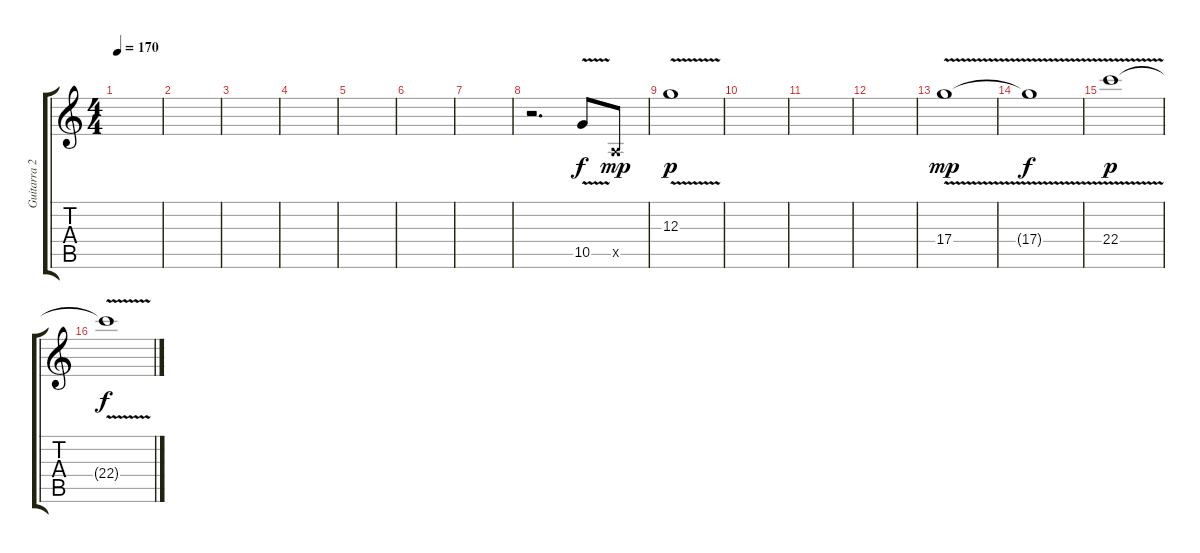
\track ("Guitarra 2" "Guitarra 2") {instrument overdrivenguitar}
\staff {score tabs}
\tuning (E4 B3 G3 D3 A2 E2) {hide}
\ts (4 4)
\tempo 170
\clef g2
\ks c
|
|
|
|
|
|
|
r.2{d} 10.5{v}.8 0.5{x}.8{dy mp} |
12.3{v}.1{dy p} |
|
|
|
17.4{v}.1{dy mp} |
17.4{t}.1{dy f} |
22.4{v}.1{dy p} |
22.4{t}.1{dy f}
